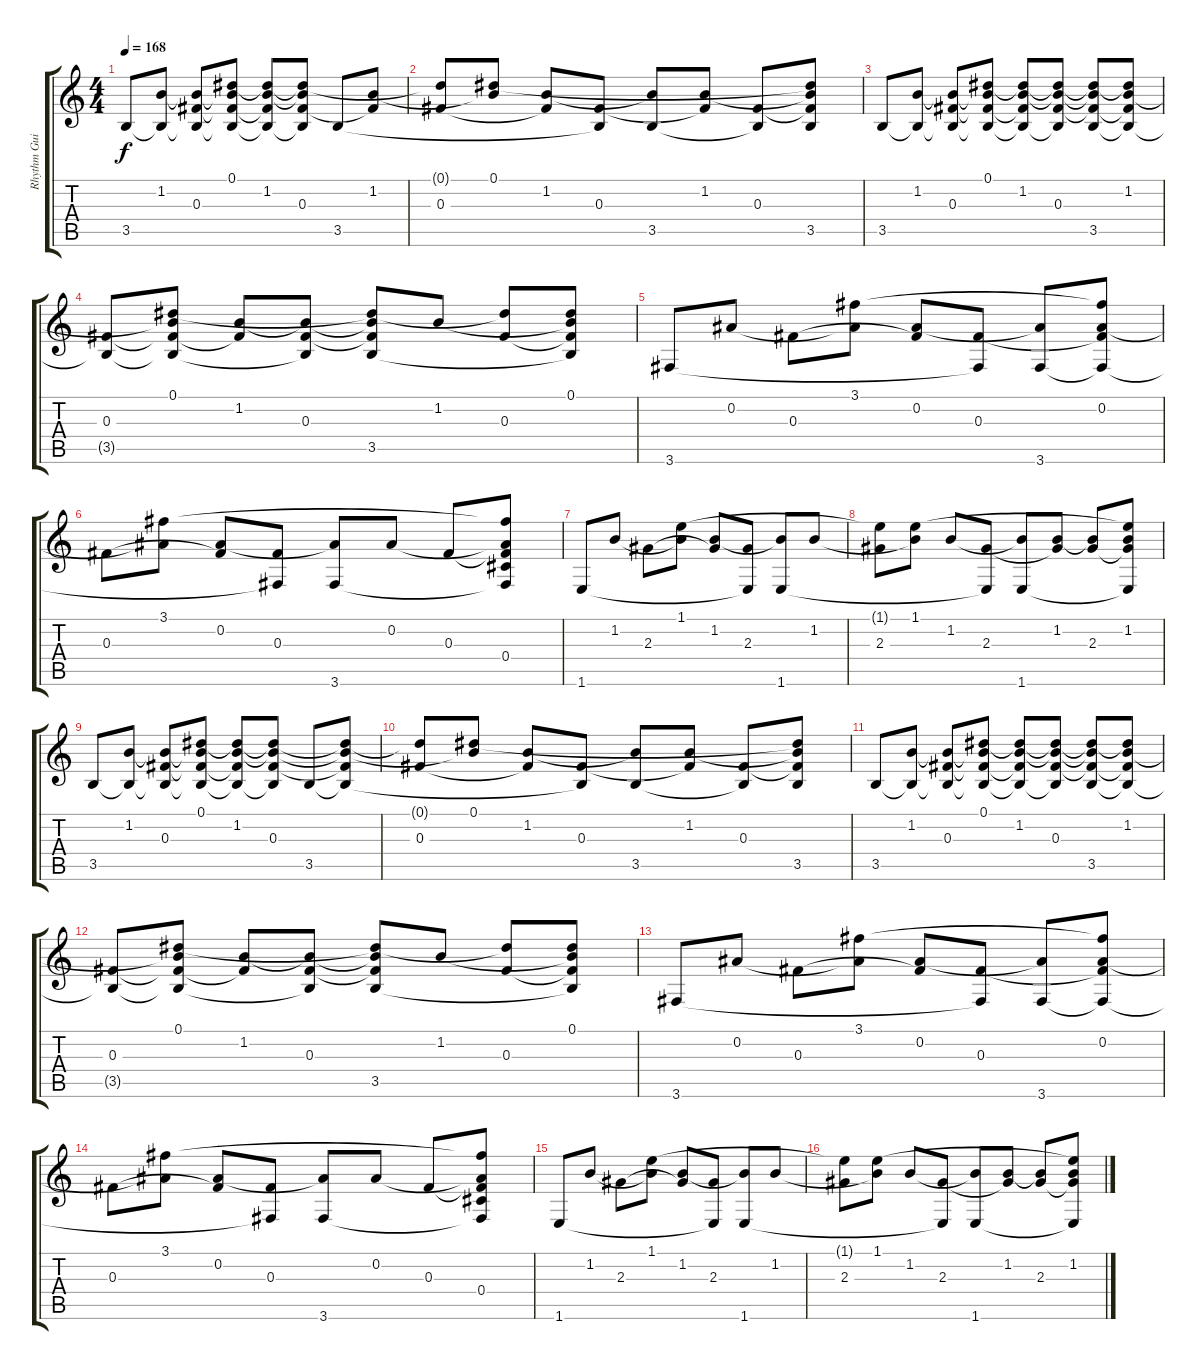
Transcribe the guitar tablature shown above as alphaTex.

\track ("Rhythm Guitar L" "Rhythm Gui") {instrument acousticguitarsteel}
\staff {score tabs}
\tuning (Eb4 Bb3 Gb3 Db3 Ab2 Eb2) {hide}
\ts (4 4)
\tempo 168
\clef g2
\ks c
3.5.8{dy f} (1.2 3.5{t}).8 (1.2{t} 0.3 3.5{t}).8 (0.1 1.2{t} 0.3{t} 3.5{t}).8 (0.1{t} 1.2 0.3{t} 3.5{t}).8 (0.1{t} 1.2{t} 0.3 3.5{t}).8 3.5.8 (1.2 0.3{t}).8 |
(0.1{t} 0.3).8 (0.1 1.2{t}).8 (1.2 0.3{t}).8 (0.3 3.5{t}).8 (1.2{t} 3.5).8 (1.2 0.3{t}).8 (0.3 3.5{t}).8 (0.1{t} 1.2{t} 0.3{t} 3.5).8 |
3.5.8 (1.2 3.5{t}).8 (1.2{t} 0.3 3.5{t}).8 (0.1 1.2{t} 0.3{t} 3.5{t}).8 (0.1{t} 1.2 0.3{t} 3.5{t}).8 (0.1{t} 1.2{t} 0.3 3.5{t}).8 (0.1{t} 1.2{t} 0.3{t} 3.5).8 (0.1{t} 1.2 0.3{t} 3.5{t}).8 |
(0.3 3.5{t}).8 (0.1 1.2{t} 0.3{t} 3.5{t}).8 (1.2 0.3{t}).8 (1.2{t} 0.3 3.5{t}).8 (0.1{t} 1.2{t} 0.3{t} 3.5).8 1.2.8 (0.1{t} 0.3).8 (0.1 1.2{t} 0.3{t} 3.5{t}).8 |
3.6.8 0.2.8 0.3.8 (3.1 0.2{t}).8 (0.2 0.3{t}).8 (0.3 3.6{t}).8 (0.2{t} 3.6).8 (3.1{t} 0.2 0.3{t} 3.6{t}).8 |
0.3.8 (3.1 0.2{t}).8 (0.2 0.3{t}).8 (0.3 3.6{t}).8 (0.2{t} 3.6).8 0.2.8 0.3.8 (3.1{t} 0.2{t} 0.3{t} 0.4 3.6{t}).8 |
1.6.8 1.2.8 2.3.8 (1.1 1.2{t}).8 (1.2 2.3{t}).8 (2.3 1.6{t}).8 (1.2{t} 1.6).8 1.2.8 |
(1.1{t} 2.3).8 (1.1 1.2{t}).8 1.2.8 (2.3 1.6{t}).8 (1.2{t} 1.6).8 (1.2 2.3{t}).8 (1.2{t} 2.3).8 (1.1{t} 1.2 2.3{t} 1.6{t}).8 |
3.5.8 (1.2 3.5{t}).8 (1.2{t} 0.3 3.5{t}).8 (0.1 1.2{t} 0.3{t} 3.5{t}).8 (0.1{t} 1.2 0.3{t} 3.5{t}).8 (0.1{t} 1.2{t} 0.3 3.5{t}).8 3.5.8 (0.1{t} 1.2{t} 0.3{t} 3.5{t}).8 |
(0.1{t} 0.3).8 (0.1 1.2{t}).8 (1.2 0.3{t}).8 (0.3 3.5{t}).8 (1.2{t} 3.5).8 (1.2 0.3{t}).8 (0.3 3.5{t}).8 (0.1{t} 1.2{t} 0.3{t} 3.5).8 |
3.5.8 (1.2 3.5{t}).8 (1.2{t} 0.3 3.5{t}).8 (0.1 1.2{t} 0.3{t} 3.5{t}).8 (0.1{t} 1.2 0.3{t} 3.5{t}).8 (0.1{t} 1.2{t} 0.3 3.5{t}).8 (0.1{t} 1.2{t} 0.3{t} 3.5).8 (0.1{t} 1.2 0.3{t} 3.5{t}).8 |
(0.3 3.5{t}).8 (0.1 1.2{t} 0.3{t} 3.5{t}).8 (1.2 0.3{t}).8 (1.2{t} 0.3 3.5{t}).8 (0.1{t} 1.2{t} 0.3{t} 3.5).8 1.2.8 (0.1{t} 0.3).8 (0.1 1.2{t} 0.3{t} 3.5{t}).8 |
3.6.8 0.2.8 0.3.8 (3.1 0.2{t}).8 (0.2 0.3{t}).8 (0.3 3.6{t}).8 (0.2{t} 3.6).8 (3.1{t} 0.2 0.3{t} 3.6{t}).8 |
0.3.8 (3.1 0.2{t}).8 (0.2 0.3{t}).8 (0.3 3.6{t}).8 (0.2{t} 3.6).8 0.2.8 0.3.8 (3.1{t} 0.2{t} 0.3{t} 0.4 3.6{t}).8 |
1.6.8 1.2.8 2.3.8 (1.1 1.2{t}).8 (1.2 2.3{t}).8 (2.3 1.6{t}).8 (1.2{t} 1.6).8 1.2.8 |
(1.1{t} 2.3).8 (1.1 1.2{t}).8 1.2.8 (2.3 1.6{t}).8 (1.2{t} 1.6).8 (1.2 2.3{t}).8 (1.2{t} 2.3).8 (1.1{t} 1.2 2.3{t} 1.6{t}).8
